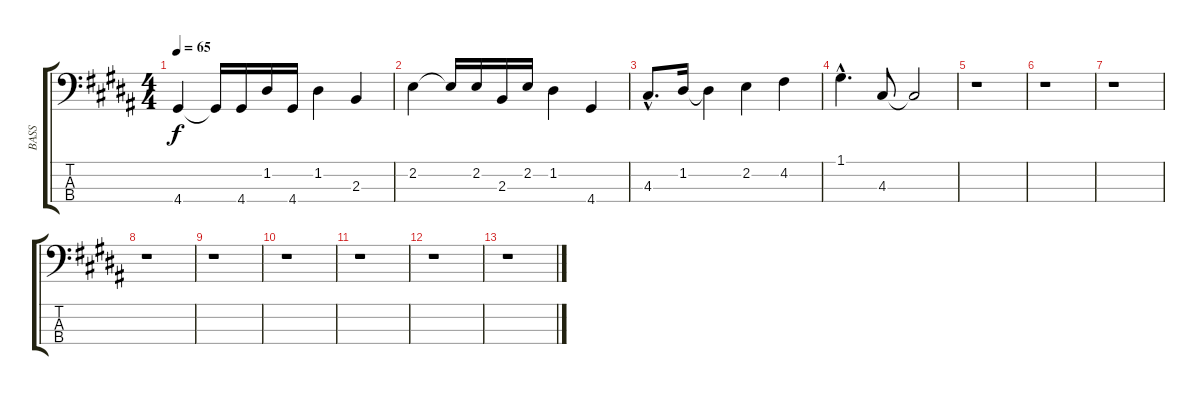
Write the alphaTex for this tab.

\track ("BASS" "BASS") {instrument electricbassfinger}
\staff {score tabs}
\tuning (G2 D2 A1 E1) {hide}
\ts (4 4)
\tempo 65
\clef f4
\ks b
4.4.4{dy f} 4.4{t}.16 4.4.16 1.2.16 4.4.16 1.2.4 2.3.4 |
2.2.4 2.2{t}.16 2.2.16 2.3.16 2.2.16 1.2.4 4.4.4 |
4.3{hac}.8{d} 1.2.16 1.2{t}.4 2.2.4 4.2.4 |
1.1{hac}.4{d} 4.3.8 4.3{t}.2 |
r.1 |
r.1 |
r.1 |
r.1 |
r.1 |
r.1 |
r.1 |
r.1 |
r.1
